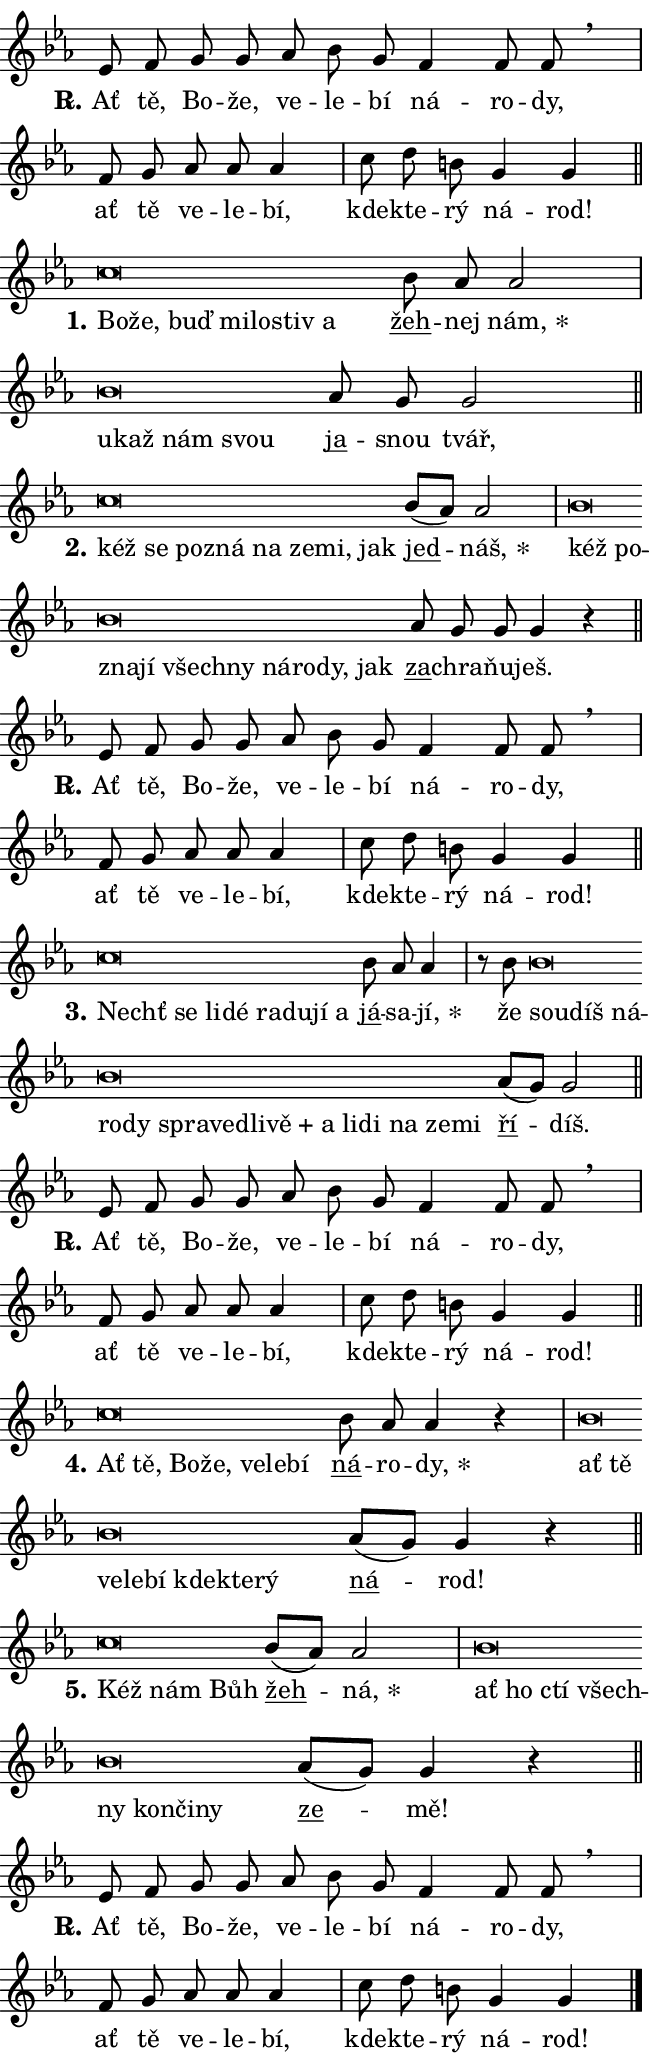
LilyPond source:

\version "2.24.0"
\header { tagline = "" }
\paper {
  indent = 0\cm
  top-margin = 0\cm
  right-margin = 0.13\cm % to fit lyric hyphens
  bottom-margin = 0\cm
  left-margin = 0\cm
  paper-width = 11\cm
  page-breaking = #ly:one-page-breaking
  system-system-spacing.basic-distance = #11
  score-system-spacing.basic-distance = #11
  ragged-last = ##f
}


%% Author: Thomas Morley
%% https://lists.gnu.org/archive/html/lilypond-user/2020-05/msg00002.html
#(define (line-position grob)
"Returns position of @var[grob} in current system:
   @code{'start}, if at first time-step
   @code{'end}, if at last time-step
   @code{'middle} otherwise
"
  (let* ((col (ly:item-get-column grob))
         (ln (ly:grob-object col 'left-neighbor))
         (rn (ly:grob-object col 'right-neighbor))
         (col-to-check-left (if (ly:grob? ln) ln col))
         (col-to-check-right (if (ly:grob? rn) rn col))
         (break-dir-left
           (and
             (ly:grob-property col-to-check-left 'non-musical #f)
             (ly:item-break-dir col-to-check-left)))
         (break-dir-right
           (and
             (ly:grob-property col-to-check-right 'non-musical #f)
             (ly:item-break-dir col-to-check-right))))
        (cond ((eqv? 1 break-dir-left) 'start)
              ((eqv? -1 break-dir-right) 'end)
              (else 'middle))))

#(define (tranparent-at-line-position vctor)
  (lambda (grob)
  "Relying on @code{line-position} select the relevant enry from @var{vctor}.
Used to determine transparency,"
    (case (line-position grob)
      ((end) (not (vector-ref vctor 0)))
      ((middle) (not (vector-ref vctor 1)))
      ((start) (not (vector-ref vctor 2))))))

noteHeadBreakVisibility =
#(define-music-function (break-visibility)(vector?)
"Makes @code{NoteHead}s transparent relying on @var{break-visibility}"
#{
  \override NoteHead.transparent =
    #(tranparent-at-line-position break-visibility)
#})

#(define delete-ledgers-for-transparent-note-heads
  (lambda (grob)
    "Reads whether a @code{NoteHead} is transparent.
If so this @code{NoteHead} is removed from @code{'note-heads} from
@var{grob}, which is supposed to be @code{LedgerLineSpanner}.
As a result ledgers are not printed for this @code{NoteHead}"
    (let* ((nhds-array (ly:grob-object grob 'note-heads))
           (nhds-list
             (if (ly:grob-array? nhds-array)
                 (ly:grob-array->list nhds-array)
                 '()))
           ;; Relies on the transparent-property being done before
           ;; Staff.LedgerLineSpanner.after-line-breaking is executed.
           ;; This is fragile ...
           (to-keep
             (remove
               (lambda (nhd)
                 (ly:grob-property nhd 'transparent #f))
               nhds-list)))
      ;; TODO find a better method to iterate over grob-arrays, similiar
      ;; to filter/remove etc for lists
      ;; For now rebuilt from scratch
      (set! (ly:grob-object grob 'note-heads)  '())
      (for-each
        (lambda (nhd)
          (ly:pointer-group-interface::add-grob grob 'note-heads nhd))
        to-keep))))

squashNotes = {
  \override NoteHead.X-extent = #'(-0.2 . 0.2)
  \override NoteHead.Y-extent = #'(-0.75 . 0)
  \override NoteHead.stencil =
    #(lambda (grob)
       (let ((pos (ly:grob-property grob 'staff-position)))
         (begin
           (if (< pos -7) (display "ERROR: Lower brevis then expected\n") (display ""))
           (if (<= pos -6) ly:text-interface::print ly:note-head::print))))
}
unSquashNotes = {
  \revert NoteHead.X-extent
  \revert NoteHead.Y-extent
  \revert NoteHead.stencil
}

hideNotes = \noteHeadBreakVisibility #begin-of-line-visible
unHideNotes = \noteHeadBreakVisibility #all-visible

% work-around for resetting accidentals
% https://lilypond.org/doc/v2.23/Documentation/notation/displaying-rhythms#unmetered-music
cadenzaMeasure = {
  \cadenzaOff
  \partial 1024 s1024
  \cadenzaOn
}

#(define-markup-command (accent layout props text) (markup?)
  "Underline accented syllable"
  (interpret-markup layout props
    #{\markup \override #'(offset . 4.3) \underline { #text }#}))

responsum = \markup \concat {
  "R" \hspace #-1.05 \path #0.1 #'((moveto 0 0.07) (lineto 0.9 0.8)) \hspace #0.05 "."
}

spaceSize = #0.6828661417322834 % exact space size for TeX Gyre Schola

\layout {
  \context {
    \Staff
    \remove "Time_signature_engraver"
    \override LedgerLineSpanner.after-line-breaking = #delete-ledgers-for-transparent-note-heads
  }
  \context {
    \Lyrics {
      \override LyricSpace.minimum-distance = \spaceSize
      \override LyricText.font-name = #"TeX Gyre Schola"
      \override LyricText.font-size = 1
      \override StanzaNumber.font-name = #"TeX Gyre Schola Bold"
      \override StanzaNumber.font-size = 1
    }
  }
  \context {
    \Score 
    \override NoteHead.text =
      #(lambda (grob) 
        (let ((pos (ly:grob-property grob 'staff-position)))
          #{\markup {
            \combine
              \halign #-0.55 \raise #(if (= pos -6) 0 0.5) \override #'(thickness . 2) \draw-line #'(3.2 . 0)
              \musicglyph "noteheads.sM1"
          }#}))
  }
}

% magnetic-lyrics.ily
%
%   written by
%     Jean Abou Samra <jean@abou-samra.fr>
%     Werner Lemberg <wl@gnu.org>
%
%   adapted by
%     Jiri Hon <jiri.hon@gmail.com>
%
% Version 2022-Apr-15

% https://www.mail-archive.com/lilypond-user@gnu.org/msg149350.html

#(define (Left_hyphen_pointer_engraver context)
   "Collect syllable-hyphen-syllable occurrences in lyrics and store
them in properties.  This engraver only looks to the left.  For
example, if the lyrics input is @code{foo -- bar}, it does the
following.

@itemize @bullet
@item
Set the @code{text} property of the @code{LyricHyphen} grob between
@q{foo} and @q{bar} to @code{foo}.

@item
Set the @code{left-hyphen} property of the @code{LyricText} grob with
text @q{foo} to the @code{LyricHyphen} grob between @q{foo} and
@q{bar}.
@end itemize

Use this auxiliary engraver in combination with the
@code{lyric-@/text::@/apply-@/magnetic-@/offset!} hook."
   (let ((hyphen #f)
         (text #f))
     (make-engraver
      (acknowledgers
       ((lyric-syllable-interface engraver grob source-engraver)
        (set! text grob)))
      (end-acknowledgers
       ((lyric-hyphen-interface engraver grob source-engraver)
        ;(when (not (grob::has-interface grob 'lyric-space-interface))
          (set! hyphen grob)));)
      ((stop-translation-timestep engraver)
       (when (and text hyphen)
         (ly:grob-set-object! text 'left-hyphen hyphen))
       (set! text #f)
       (set! hyphen #f)))))

#(define (lyric-text::apply-magnetic-offset! grob)
   "If the space between two syllables is less than the value in
property @code{LyricText@/.details@/.squash-threshold}, move the right
syllable to the left so that it gets concatenated with the left
syllable.

Use this function as a hook for
@code{LyricText@/.after-@/line-@/breaking} if the
@code{Left_@/hyphen_@/pointer_@/engraver} is active."
   (let ((hyphen (ly:grob-object grob 'left-hyphen #f)))
     (when hyphen
       (let ((left-text (ly:spanner-bound hyphen LEFT)))
         (when (grob::has-interface left-text 'lyric-syllable-interface)
           (let* ((common (ly:grob-common-refpoint grob left-text X))
                  (this-x-ext (ly:grob-extent grob common X))
                  (left-x-ext
                   (begin
                     ;; Trigger magnetism for left-text.
                     (ly:grob-property left-text 'after-line-breaking)
                     (ly:grob-extent left-text common X)))
                  ;; `delta` is the gap width between two syllables.
                  (delta (- (interval-start this-x-ext)
                            (interval-end left-x-ext)))
                  (details (ly:grob-property grob 'details))
                  (threshold (assoc-get 'squash-threshold details 0.2)))
             (when (< delta threshold)
               (let* (;; We have to manipulate the input text so that
                      ;; ligatures crossing syllable boundaries are not
                      ;; disabled.  For languages based on the Latin
                      ;; script this is essentially a beautification.
                      ;; However, for non-Western scripts it can be a
                      ;; necessity.
                      (lt (ly:grob-property left-text 'text))
                      (rt (ly:grob-property grob 'text))
                      (is-space (grob::has-interface hyphen 'lyric-space-interface))
                      (space (if is-space " " ""))
                      (extra-delta (if is-space spaceSize 0))
                      ;; Append new syllable.
                      (ltrt-space (if (and (string? lt) (string? rt))
                                (string-append lt space rt)
                                (make-concat-markup (list lt space rt))))
                      ;; Right-align `ltrt` to the right side.
                      (ltrt-space-markup (grob-interpret-markup
                               grob
                               (make-translate-markup
                                (cons (interval-length this-x-ext) 0)
                                (make-right-align-markup ltrt-space)))))
                 (begin
                   ;; Don't print `left-text`.
                   (ly:grob-set-property! left-text 'stencil #f)
                   ;; Set text and stencil (which holds all collected
                   ;; syllables so far) and shift it to the left.
                   (ly:grob-set-property! grob 'text ltrt-space)
                   (ly:grob-set-property! grob 'stencil ltrt-space-markup)
                   (ly:grob-translate-axis! grob (- (- delta extra-delta)) X))))))))))


#(define (lyric-hyphen::displace-bounds-first grob)
   ;; Make very sure this callback isn't triggered too early.
   (let ((left (ly:spanner-bound grob LEFT))
         (right (ly:spanner-bound grob RIGHT)))
     (ly:grob-property left 'after-line-breaking)
     (ly:grob-property right 'after-line-breaking)
     (ly:lyric-hyphen::print grob)))

squashThreshold = #0.4

\layout {
  \context {
    \Lyrics
    \consists #Left_hyphen_pointer_engraver
    \override LyricText.after-line-breaking =
      #lyric-text::apply-magnetic-offset!
    \override LyricHyphen.stencil = #lyric-hyphen::displace-bounds-first
    \override LyricText.details.squash-threshold = \squashThreshold
    \override LyricHyphen.minimum-distance = 0
    \override LyricHyphen.minimum-length = \squashThreshold
  }
}

squashText = \override LyricText.details.squash-threshold = 9999
unSquashText = \override LyricText.details.squash-threshold = \squashThreshold

leftText = \override LyricText.self-alignment-X = #LEFT
unLeftText = \revert LyricText.self-alignment-X

starOffset = #(lambda (grob) 
                (let ((x_offset (ly:self-alignment-interface::aligned-on-x-parent grob)))
                  (if (= x_offset 0) 0 (+ x_offset 1.2))))

star = #(define-music-function (syllable)(string?)
"Append star separator at the end of a syllable"
#{
  \once \override LyricText.X-offset = #starOffset
  \lyricmode { \markup {
    #syllable
    \override #'((font-name . "TeX Gyre Schola Bold")) \hspace #0.2 \lower #0.65 \larger "*"
  } }
#})

starAccent = #(define-music-function (syllable)(string?)
"Append star separator at the end of a syllable and make accent"
#{
  \once \override LyricText.X-offset = #starOffset
  \lyricmode { \markup {
    \accent #syllable
    \override #'((font-name . "TeX Gyre Schola Bold")) \hspace #0.2 \lower #0.65 \larger "*"
  } }
#})

breath = #(define-music-function (syllable)(string?)
"Append breathing indicator at the end of a syllable"
#{
  \lyricmode { \markup { #syllable "+" } }
#})

optionalBreath = #(define-music-function (syllable)(string?)
"Append optional breathing indicator at the end of a syllable"
#{
  \lyricmode { \markup { #syllable "(+)" } }
#})


\score {
    <<
        \new Voice = "melody" { \cadenzaOn \key es \major \relative { es'8 f g g as bes g \bar "" f4 f8 f \breathe \cadenzaMeasure \bar "|" f g as as as4 \cadenzaMeasure \bar "|" c8 d b g4 g \cadenzaMeasure \bar "||" \break } }
        \new Lyrics \lyricsto "melody" { \lyricmode { \set stanza = \responsum
Ať tě, Bo -- že, ve -- le -- bí ná -- ro -- dy, ať tě ve -- le -- bí, kde -- kte -- rý ná -- rod! } }
    >>
    \layout {}
}

\score {
    <<
        \new Voice = "melody" { \cadenzaOn \key es \major \relative { \squashNotes c''\breve*1/16 \hideNotes \breve*1/16 \bar "" \breve*1/16 \bar "" \breve*1/16 \bar "" \breve*1/16 \bar "" \breve*1/16 \breve*1/16 \bar "" \unHideNotes \unSquashNotes \bar "" bes8 as as2 \cadenzaMeasure \bar "|" \squashNotes bes\breve*1/16 \hideNotes \breve*1/16 \bar "" \breve*1/16 \breve*1/16 \bar "" \unHideNotes \unSquashNotes \bar "" as8 g g2 \cadenzaMeasure \bar "||" \break } }
        \new Lyrics \lyricsto "melody" { \lyricmode { \set stanza = "1."
\leftText Bo -- \squashText že, buď mi -- lo -- stiv a \unLeftText \unSquashText \markup \accent žeh -- nej \star nám, \leftText u -- \squashText kaž nám svou \unLeftText \unSquashText \markup \accent ja -- snou tvář, } }
    >>
    \layout {}
}

\score {
    <<
        \new Voice = "melody" { \cadenzaOn \key es \major \relative { \squashNotes c''\breve*1/16 \hideNotes \breve*1/16 \bar "" \breve*1/16 \bar "" \breve*1/16 \bar "" \breve*1/16 \bar "" \breve*1/16 \bar "" \breve*1/16 \breve*1/16 \bar "" \unHideNotes \unSquashNotes \bar "" bes8[( as)] as2 \cadenzaMeasure \bar "|" \squashNotes bes\breve*1/16 \hideNotes \breve*1/16 \bar "" \breve*1/16 \bar "" \breve*1/16 \bar "" \breve*1/16 \bar "" \breve*1/16 \bar "" \breve*1/16 \bar "" \breve*1/16 \bar "" \breve*1/16 \breve*1/16 \bar "" \unHideNotes \unSquashNotes \bar "" as8 g g g4 r \cadenzaMeasure \bar "||" \break } }
        \new Lyrics \lyricsto "melody" { \lyricmode { \set stanza = "2."
\leftText kéž \squashText se po -- zná na ze -- mi, jak \unLeftText \unSquashText \markup \accent jed -- \star náš, \leftText kéž \squashText po -- zna -- jí všech -- ny ná -- ro -- dy, jak \unLeftText \unSquashText \markup \accent za -- chra -- ňu -- ješ. } }
    >>
    \layout {}
}

\score {
    <<
        \new Voice = "melody" { \cadenzaOn \key es \major \relative { es'8 f g g as bes g \bar "" f4 f8 f \breathe \cadenzaMeasure \bar "|" f g as as as4 \cadenzaMeasure \bar "|" c8 d b g4 g \cadenzaMeasure \bar "||" \break } }
        \new Lyrics \lyricsto "melody" { \lyricmode { \set stanza = \responsum
Ať tě, Bo -- že, ve -- le -- bí ná -- ro -- dy, ať tě ve -- le -- bí, kde -- kte -- rý ná -- rod! } }
    >>
    \layout {}
}

\score {
    <<
        \new Voice = "melody" { \cadenzaOn \key es \major \relative { \squashNotes c''\breve*1/16 \hideNotes \breve*1/16 \bar "" \breve*1/16 \bar "" \breve*1/16 \bar "" \breve*1/16 \bar "" \breve*1/16 \bar "" \breve*1/16 \breve*1/16 \bar "" \unHideNotes \unSquashNotes \bar "" bes8 as as4 \cadenzaMeasure \bar "|" r8 bes8 \squashNotes bes\breve*1/16 \hideNotes \breve*1/16 \bar "" \breve*1/16 \bar "" \breve*1/16 \bar "" \breve*1/16 \bar "" \breve*1/16 \bar "" \breve*1/16 \bar "" \breve*1/16 \bar "" \breve*1/16 \bar "" \breve*1/16 \bar "" \breve*1/16 \bar "" \breve*1/16 \bar "" \breve*1/16 \bar "" \breve*1/16 \breve*1/16 \bar "" \unHideNotes \unSquashNotes \bar "" as8[( g)] g2 \cadenzaMeasure \bar "||" \break } }
        \new Lyrics \lyricsto "melody" { \lyricmode { \set stanza = "3."
\leftText Nechť \squashText se li -- dé ra -- du -- jí a \unLeftText \unSquashText \markup \accent já -- sa -- \star jí, že \leftText sou -- \squashText díš ná -- ro -- dy spra -- ve -- dli -- \breath "vě" a li -- di na ze -- mi \unLeftText \unSquashText \markup \accent ří -- díš. } }
    >>
    \layout {}
}

\score {
    <<
        \new Voice = "melody" { \cadenzaOn \key es \major \relative { es'8 f g g as bes g \bar "" f4 f8 f \breathe \cadenzaMeasure \bar "|" f g as as as4 \cadenzaMeasure \bar "|" c8 d b g4 g \cadenzaMeasure \bar "||" \break } }
        \new Lyrics \lyricsto "melody" { \lyricmode { \set stanza = \responsum
Ať tě, Bo -- že, ve -- le -- bí ná -- ro -- dy, ať tě ve -- le -- bí, kde -- kte -- rý ná -- rod! } }
    >>
    \layout {}
}

\score {
    <<
        \new Voice = "melody" { \cadenzaOn \key es \major \relative { \squashNotes c''\breve*1/16 \hideNotes \breve*1/16 \bar "" \breve*1/16 \bar "" \breve*1/16 \bar "" \breve*1/16 \bar "" \breve*1/16 \breve*1/16 \bar "" \unHideNotes \unSquashNotes \bar "" bes8 as as4 r \cadenzaMeasure \bar "|" \squashNotes bes\breve*1/16 \hideNotes \breve*1/16 \bar "" \breve*1/16 \bar "" \breve*1/16 \bar "" \breve*1/16 \bar "" \breve*1/16 \bar "" \breve*1/16 \breve*1/16 \bar "" \unHideNotes \unSquashNotes \bar "" as8[( g)] g4 r \cadenzaMeasure \bar "||" \break } }
        \new Lyrics \lyricsto "melody" { \lyricmode { \set stanza = "4."
\leftText Ať \squashText tě, Bo -- že, ve -- le -- bí \unLeftText \unSquashText \markup \accent ná -- ro -- \star dy, \leftText ať \squashText tě ve -- le -- bí kde -- kte -- rý \unLeftText \unSquashText \markup \accent ná -- rod! } }
    >>
    \layout {}
}

\score {
    <<
        \new Voice = "melody" { \cadenzaOn \key es \major \relative { \squashNotes c''\breve*1/16 \hideNotes \breve*1/16 \breve*1/16 \bar "" \unHideNotes \unSquashNotes \bar "" bes8[( as)] as2 \cadenzaMeasure \bar "|" \squashNotes bes\breve*1/16 \hideNotes \breve*1/16 \bar "" \breve*1/16 \bar "" \breve*1/16 \bar "" \breve*1/16 \bar "" \breve*1/16 \bar "" \breve*1/16 \breve*1/16 \bar "" \unHideNotes \unSquashNotes \bar "" as8[( g)] g4 r \cadenzaMeasure \bar "||" \break } }
        \new Lyrics \lyricsto "melody" { \lyricmode { \set stanza = "5."
\leftText Kéž \squashText nám Bůh \unLeftText \unSquashText \markup \accent žeh -- \star ná, \leftText ať \squashText ho ctí všech -- ny kon -- či -- ny \unLeftText \unSquashText \markup \accent ze -- mě! } }
    >>
    \layout {}
}

\score {
    <<
        \new Voice = "melody" { \cadenzaOn \key es \major \relative { es'8 f g g as bes g \bar "" f4 f8 f \breathe \cadenzaMeasure \bar "|" f g as as as4 \cadenzaMeasure \bar "|" c8 d b g4 g \cadenzaMeasure \bar "||" \break } \bar "|." }
        \new Lyrics \lyricsto "melody" { \lyricmode { \set stanza = \responsum
Ať tě, Bo -- že, ve -- le -- bí ná -- ro -- dy, ať tě ve -- le -- bí, kde -- kte -- rý ná -- rod! } }
    >>
    \layout {}
}
